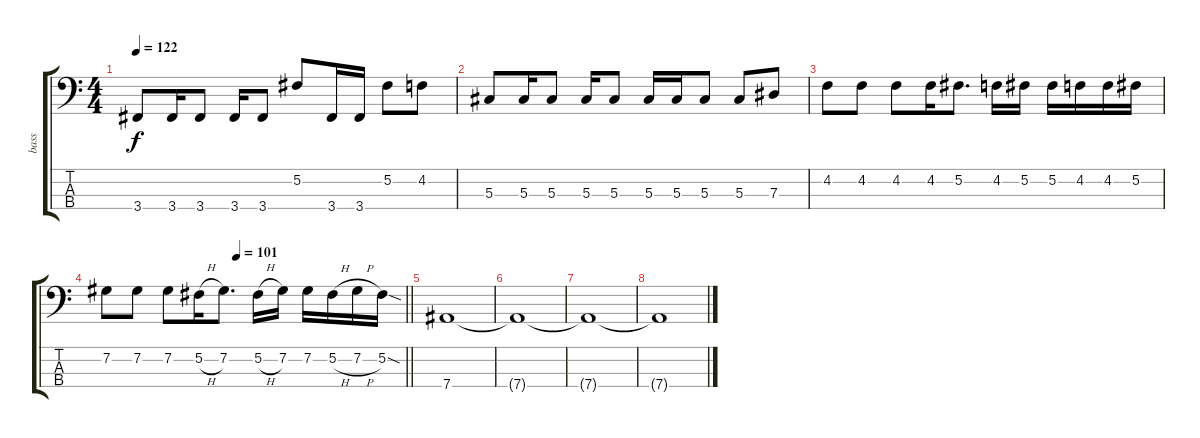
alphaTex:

\track ("bass" "bass") {instrument electricbasspick}
\staff {score tabs}
\tuning (Gb2 Db2 Ab1 Eb1) {hide}
\ts (4 4)
\tempo 122
\clef f4
\ks c
3.4.8{dy f} 3.4.16 3.4.8 3.4.16 3.4.8 5.2.8 3.4.16 3.4.16 5.2.8 4.2.8 |
5.3.8 5.3.16 5.3.8 5.3.16 5.3.8 5.3.16 5.3.16 5.3.8 5.3.8 7.3.8 |
4.2.8 4.2.8 4.2.8 4.2.16 5.2.8{d} 4.2.16 5.2.16 5.2.16 4.2.16 4.2.16 5.2.16 |
\tempo (101 0.4375)
\barLineRight lightlight
7.2.8 7.2.8 7.2.8 5.2{h}.16 7.2.8{d} 5.2{h}.16 7.2.16 7.2.16 5.2{h}.16 7.2{h}.16 5.2{sod}.16 |
7.4.1 |
7.4{t}.1 |
7.4{t}.1 |
7.4{t}.1
